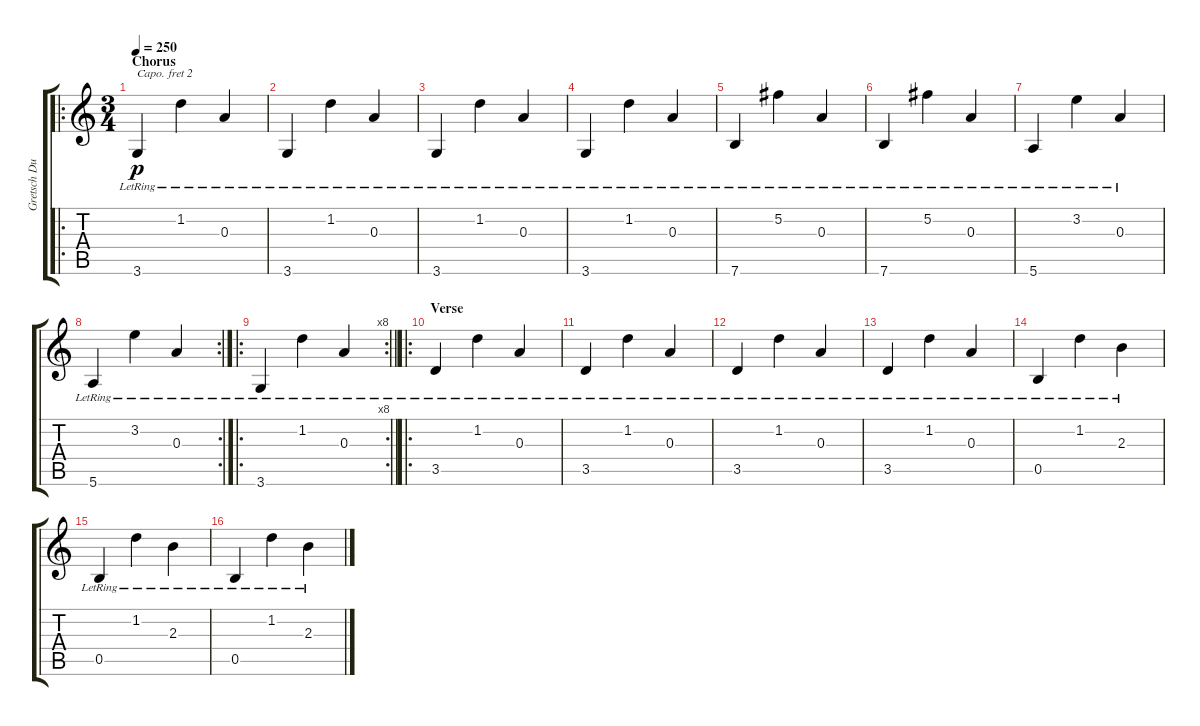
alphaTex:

\track ("Gretsch Duojet (Fingerpicked)" "Gretsch Du") {instrument electricguitarclean}
\staff {score tabs}
\capo 2
\tuning (E4 B3 G3 D3 A2 D2) {hide}
\ro
\ts (3 4)
\section ("" "Chorus")
\tempo 250
\clef g2
\ks c
3.6{lr}.4{dy p} 1.2{lr}.4 0.3{lr}.4 |
3.6{lr}.4 1.2{lr}.4 0.3{lr}.4 |
3.6{lr}.4 1.2{lr}.4 0.3{lr}.4 |
3.6{lr}.4 1.2{lr}.4 0.3{lr}.4 |
7.6{lr}.4 5.2{lr}.4 0.3{lr}.4 |
7.6{lr}.4 5.2{lr}.4 0.3{lr}.4 |
5.6{lr}.4 3.2{lr}.4 0.3{lr}.4 |
\rc 2
5.6{lr}.4 3.2{lr}.4 0.3{lr}.4 |
\ro
\rc 8
\barLineRight lightlight
3.6{lr}.4 1.2{lr}.4 0.3{lr}.4 |
\ro
\section ("" "Verse")
3.5{lr}.4 1.2{lr}.4 0.3{lr}.4 |
3.5{lr}.4 1.2{lr}.4 0.3{lr}.4 |
3.5{lr}.4 1.2{lr}.4 0.3{lr}.4 |
3.5{lr}.4 1.2{lr}.4 0.3{lr}.4 |
0.5{lr}.4 1.2{lr}.4 2.3{lr}.4 |
0.5{lr}.4 1.2{lr}.4 2.3{lr}.4 |
0.5{lr}.4 1.2{lr}.4 2.3{lr}.4
